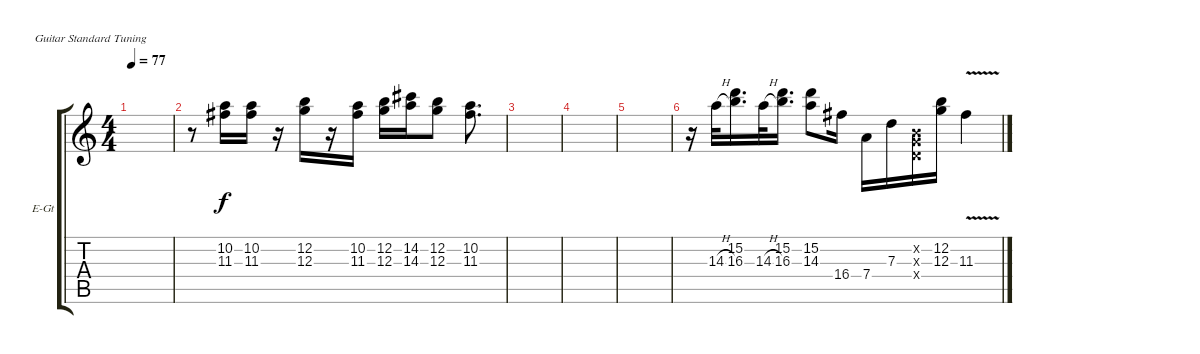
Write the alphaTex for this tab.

\defaultSystemsLayout 4
\bracketExtendMode groupsimilarinstruments
\firstSystemTrackNameOrientation horizontal
\otherSystemsTrackNameOrientation horizontal
\track ("Electric Guitar" "E-Gt") {instrument distortionguitar}
\staff {score tabs}
\tuning (E4 B3 G3 D3 A2 E2)
\ts (4 4)
\tempo 77
\clef g2
\scale
0.333333
\ks c
|
\scale
0.333333 r.8 (10.2 11.3).16 (10.2 11.3).16 r.16 (12.2 12.3).16 r.16 (11.3 10.2).16 (12.3 12.2).16 (14.3 14.2).16 (12.3 12.2).8 (11.3 10.2).8{d} |
\scale
0.333333 |
\scale
0.333333 |
\scale
0.333333 |
\scale
0.333333 r.16 14.3{h}.32 (16.3 15.2).16{d} 14.3{h}.32 (16.3 15.2).16{d} (14.3 15.2).8 16.4.16 7.4.16 7.3.16 (0.2{x} 0.3{x} 0.4{x}).16 (12.2 12.3).16 11.3{v}.4 |
\scale
0.333333 |
\scale
0.333333 |
\scale
0.333333 |
\scale
0.333333 |
\scale
0.333333 |
\scale
0.333333 |
\scale
0.333333 |
\scale
0.333333 |
\scale
0.333333 |
\scale
0.333333
